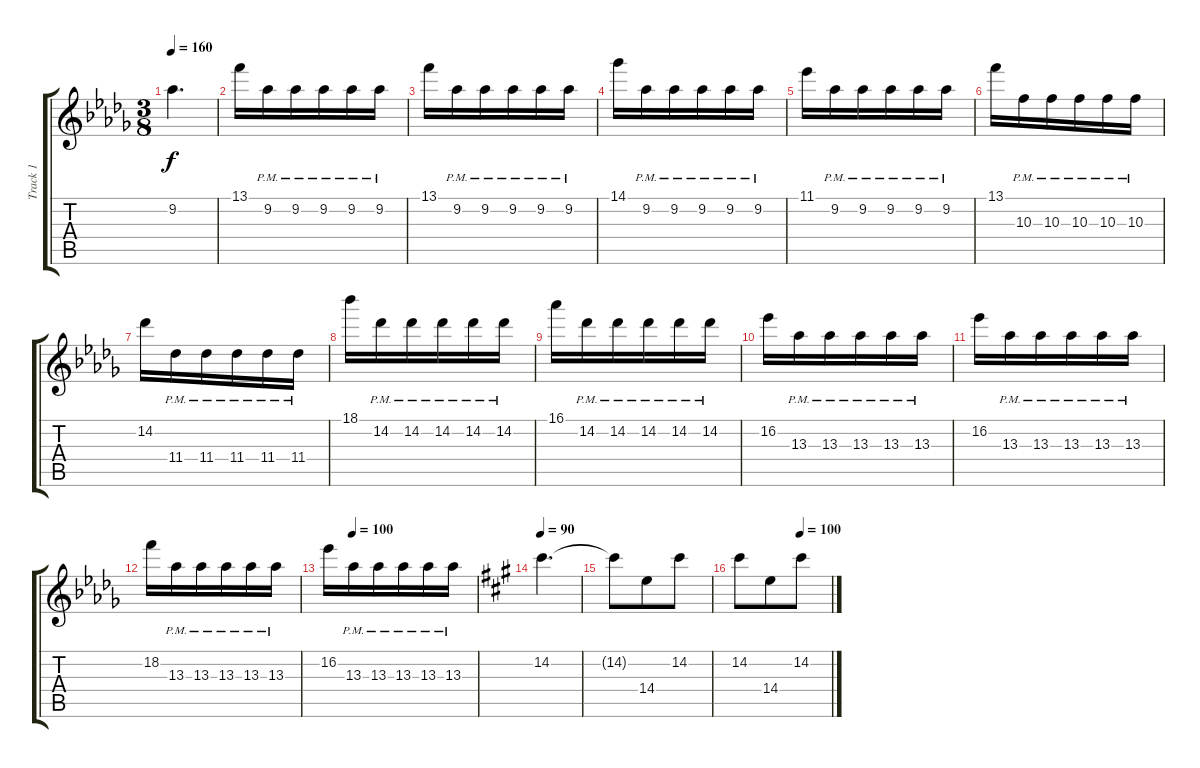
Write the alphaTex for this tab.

\track ("Track 1" "Track 1") {instrument acousticguitarnylon}
\staff {score tabs}
\tuning (E4 B3 G3 D3 A2 E2) {hide}
\ts (3 8)
\tempo 160
\clef g2
\ks db
9.2.4{d dy f} |
13.1.16 9.2{pm}.16 9.2{pm}.16 9.2{pm}.16 9.2{pm}.16 9.2{pm}.16 |
13.1.16 9.2{pm}.16 9.2{pm}.16 9.2{pm}.16 9.2{pm}.16 9.2{pm}.16 |
14.1.16 9.2{pm}.16 9.2{pm}.16 9.2{pm}.16 9.2{pm}.16 9.2{pm}.16 |
11.1.16 9.2{pm}.16 9.2{pm}.16 9.2{pm}.16 9.2{pm}.16 9.2{pm}.16 |
13.1.16 10.3{pm}.16 10.3{pm}.16 10.3{pm}.16 10.3{pm}.16 10.3{pm}.16 |
14.2.16 11.4{pm}.16 11.4{pm}.16 11.4{pm}.16 11.4{pm}.16 11.4{pm}.16 |
18.1.16 14.2{pm}.16 14.2{pm}.16 14.2{pm}.16 14.2{pm}.16 14.2{pm}.16 |
16.1.16 14.2{pm}.16 14.2{pm}.16 14.2{pm}.16 14.2{pm}.16 14.2{pm}.16 |
16.2.16 13.3{pm}.16 13.3{pm}.16 13.3{pm}.16 13.3{pm}.16 13.3{pm}.16 |
16.2.16 13.3{pm}.16 13.3{pm}.16 13.3{pm}.16 13.3{pm}.16 13.3{pm}.16 |
18.2.16 13.3{pm}.16 13.3{pm}.16 13.3{pm}.16 13.3{pm}.16 13.3{pm}.16 |
\tempo (100 0.16666666666666666)
16.2.16 13.3{pm}.16 13.3{pm}.16 13.3{pm}.16 13.3{pm}.16 13.3{pm}.16 |
\tempo 90
\ks a
14.2.4{d} |
14.2{t}.8 14.4.8 14.2.8 |
\tempo (100 0.6666666666666666)
14.2.8 14.4.8 14.2.8
